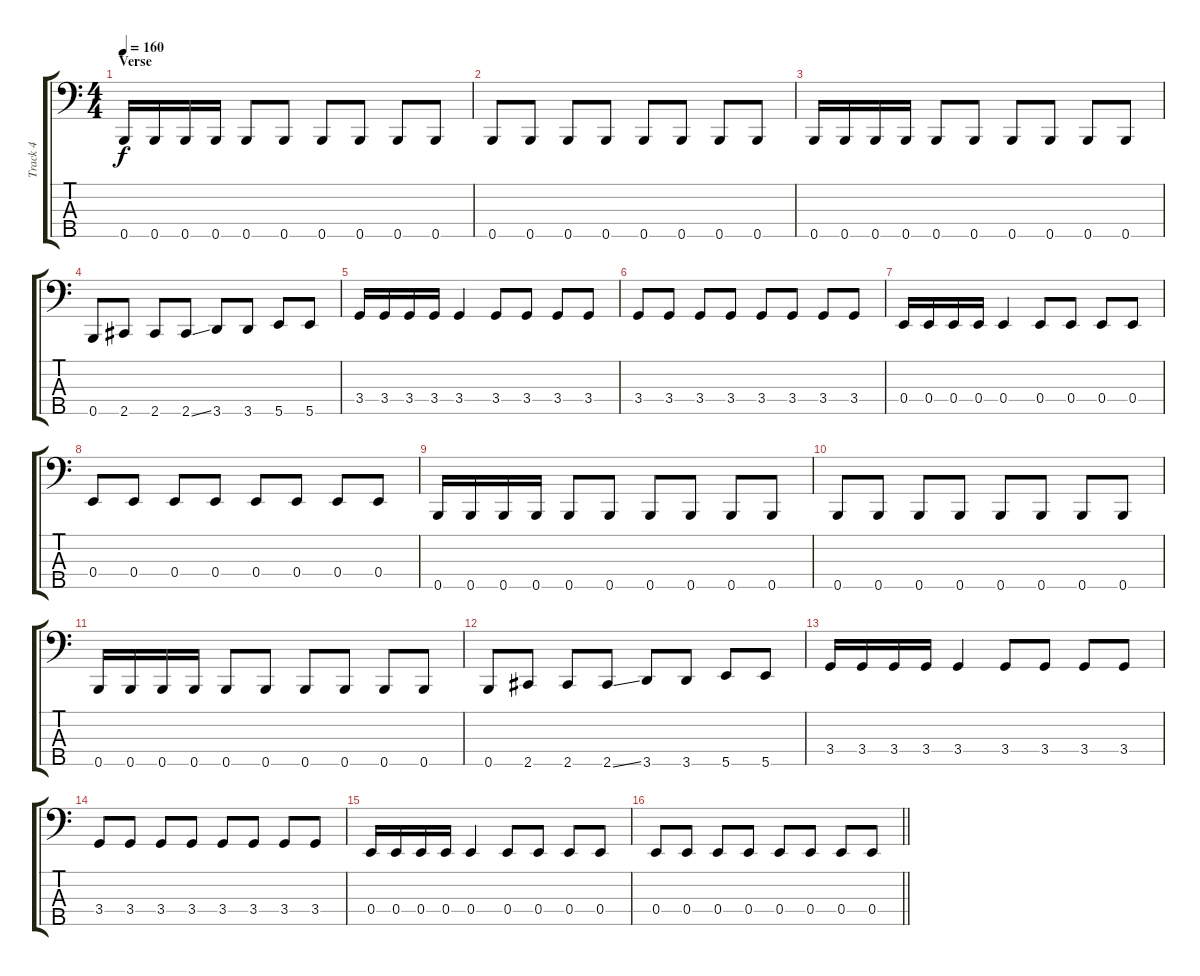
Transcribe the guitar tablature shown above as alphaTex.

\track ("Track 4" "Track 4") {instrument electricbassfinger}
\staff {score tabs}
\tuning (G2 D2 A1 E1 B0) {hide}
\ts (4 4)
\section ("" "Verse")
\tempo 160
\clef f4
\ks c
0.5.16{dy f} 0.5.16 0.5.16 0.5.16 0.5.8 0.5.8 0.5.8 0.5.8 0.5.8 0.5.8 |
0.5.8 0.5.8 0.5.8 0.5.8 0.5.8 0.5.8 0.5.8 0.5.8 |
0.5.16 0.5.16 0.5.16 0.5.16 0.5.8 0.5.8 0.5.8 0.5.8 0.5.8 0.5.8 |
0.5.8 2.5.8 2.5.8 2.5{ss}.8 3.5.8 3.5.8 5.5.8 5.5.8 |
3.4.16 3.4.16 3.4.16 3.4.16 3.4.4 3.4.8 3.4.8 3.4.8 3.4.8 |
3.4.8 3.4.8 3.4.8 3.4.8 3.4.8 3.4.8 3.4.8 3.4.8 |
0.4.16 0.4.16 0.4.16 0.4.16 0.4.4 0.4.8 0.4.8 0.4.8 0.4.8 |
0.4.8 0.4.8 0.4.8 0.4.8 0.4.8 0.4.8 0.4.8 0.4.8 |
0.5.16 0.5.16 0.5.16 0.5.16 0.5.8 0.5.8 0.5.8 0.5.8 0.5.8 0.5.8 |
0.5.8 0.5.8 0.5.8 0.5.8 0.5.8 0.5.8 0.5.8 0.5.8 |
0.5.16 0.5.16 0.5.16 0.5.16 0.5.8 0.5.8 0.5.8 0.5.8 0.5.8 0.5.8 |
0.5.8 2.5.8 2.5.8 2.5{ss}.8 3.5.8 3.5.8 5.5.8 5.5.8 |
3.4.16 3.4.16 3.4.16 3.4.16 3.4.4 3.4.8 3.4.8 3.4.8 3.4.8 |
3.4.8 3.4.8 3.4.8 3.4.8 3.4.8 3.4.8 3.4.8 3.4.8 |
0.4.16 0.4.16 0.4.16 0.4.16 0.4.4 0.4.8 0.4.8 0.4.8 0.4.8 |
\barLineRight lightlight
0.4.8 0.4.8 0.4.8 0.4.8 0.4.8 0.4.8 0.4.8 0.4.8
